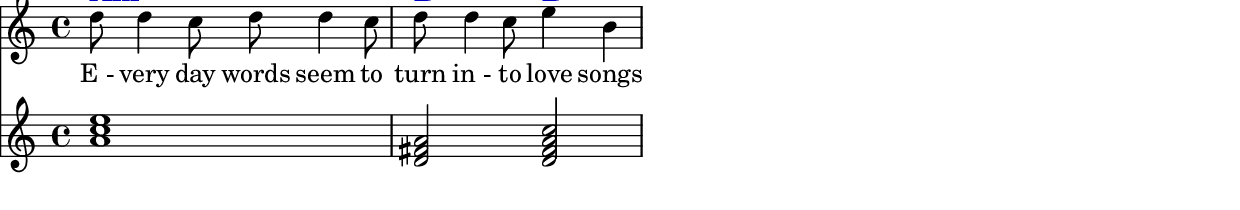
%% Generated by lilypond-book
%% Options: [indent=0\mm,line-width=278\pt]
\include "lilypond-book-preamble.ly"


% ****************************************************************
% Start cut-&-pastable-section
% ****************************************************************



\paper {
  indent = 0\mm
  line-width = 278\pt
  % offset the left padding, also add 1mm as lilypond creates cropped
  % images with a little space on the right
  line-width = #(- line-width (* mm  3.000000) (* mm 1))
}

\layout {
  
}





% ****************************************************************
% ly snippet:
% ****************************************************************
\sourcefileline 193
\layout {
	  	indent = 0\mm
  		line-width = 200\mm
  		ragged-last = ##t
		\override ChordName #'font-size = #2
     	\override ChordName #'font-series = #'bold 
		\override ChordName #'color = #(rgb-color 0 0 0.78) 
		\override ChordName #'font-family = #'roman
	}
	\score {
		<<
		\chords { a1:m d2 d2:7 }
		\relative c'' {
			\override Score.BarNumber.break-visibility = ##(#f #f #t)		
			\set Score.currentBarNumber = #15
			\bar ""
		
			\clef treble
			\override Staff.TimeSignature #'style = #'()
			\time 4/4
			<<
    		{ d8 d4 c8 d8 d4 c8 d8 d4 c8 e4 b4 }
    		\new Staff { 
				\clef "treble" 
				\override Staff.TimeSignature #'style = #'()
				\chordmode { a1:m d2 d2:7}
			}			
			>>
		}
		\addlyrics { "E -" very day words seem to turn "in -" to love songs }
		>>
	}



% ****************************************************************
% end ly snippet
% ****************************************************************
